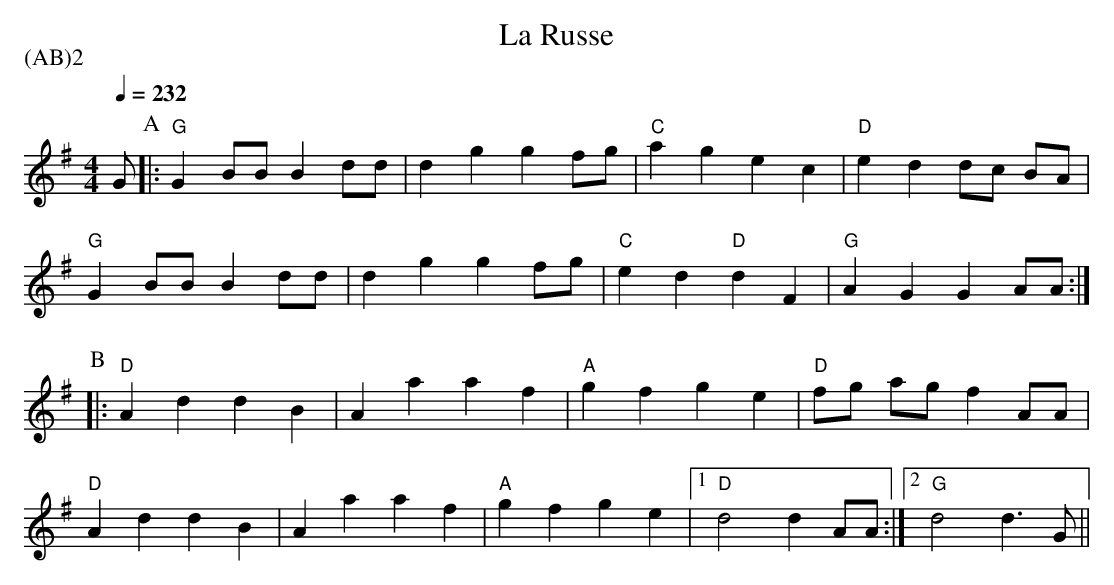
X:1
T:La Russe
P:(AB)2
M:4/4
Q:1/4=232
K:Gmaj
L:1/8
G \
P:A
|: "G" G2 BB B2 dd | d2 g2 g2 fg | "C" a2 g2 e2 c2 | "D" e2 d2 dc BA |
"G" G2 BB B2 dd | d2 g2 g2 fg | "C" e2 d2 "D" d2 F2 | "G" A2 G2 G2 AA :|
P:B
|: "D" A2 d2 d2 B2 | A2 a2 a2 f2 | "A" g2 f2 g2 e2 | "D" fg ag f2 AA |
"D" A2 d2 d2 B2 | A2 a2 a2 f2 | "A" g2 f2 g2 e2 |1 "D" d4 d2 AA :|2 "G" d4 d3 G ||
